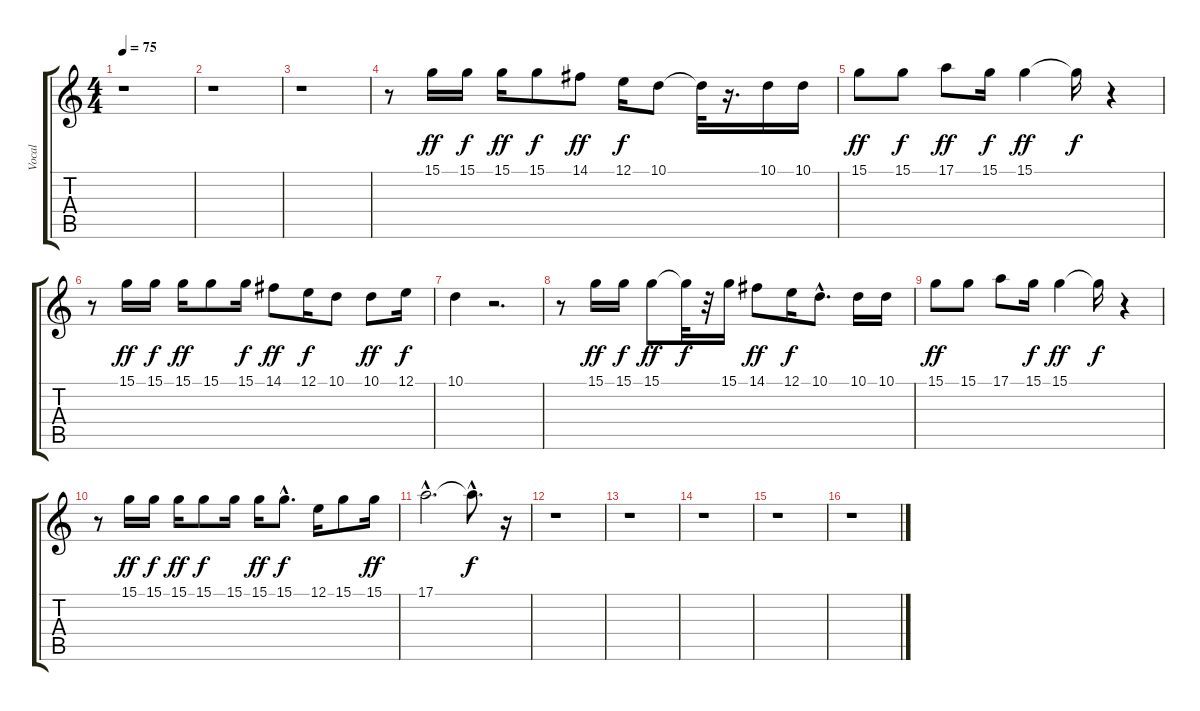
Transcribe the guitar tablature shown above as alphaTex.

\track ("Vocal" "Vocal") {instrument oboe}
\staff {score tabs}
\tuning (E4 B3 G3 D3 A2 E2) {hide}
\ts (4 4)
\tempo 75
\clef g2
\ks c
r.1{dy ff} |
r.1 |
r.1 |
r.8 15.1.16 15.1.16{dy f} 15.1.16{dy ff} 15.1.8{dy f} 14.1.8{dy ff} 12.1.16{dy f} 10.1.8 10.1{t}.32 r.16{d} 10.1.16 10.1.16 |
15.1.8{dy ff} 15.1.8{dy f} 17.1.8{dy ff} 15.1.16{dy f} 15.1.4{dy ff} 15.1{t}.16{dy f} r.4 |
r.8 15.1.16{dy ff} 15.1.16{dy f} 15.1.16{dy ff} 15.1.8 15.1.16{dy f} 14.1.8{dy ff} 12.1.16{dy f} 10.1.8 10.1.8{dy ff} 12.1.16{dy f} |
10.1.4 r.2{d} |
r.8 15.1.16{dy ff} 15.1.16{dy f} 15.1.8{dy ff} 15.1{t}.32{dy f} r.32 15.1.16 14.1.8{dy ff} 12.1.16{dy f} 10.1{hac}.8{d} 10.1.16 10.1.16 |
15.1.8{dy ff} 15.1.8 17.1.8 15.1.16{dy f} 15.1.4{dy ff} 15.1{t}.16{dy f} r.4 |
r.8 15.1.16{dy ff} 15.1.16{dy f} 15.1.16{dy ff} 15.1.8{dy f} 15.1.16 15.1.16{dy ff} 15.1{hac}.8{d dy f} 12.1.16 15.1.8 15.1.16{dy ff} |
17.1{hac}.2{d} 17.1{hac t}.8{d dy f} r.16 |
r.1 |
r.1 |
r.1 |
r.1 |
r.1
